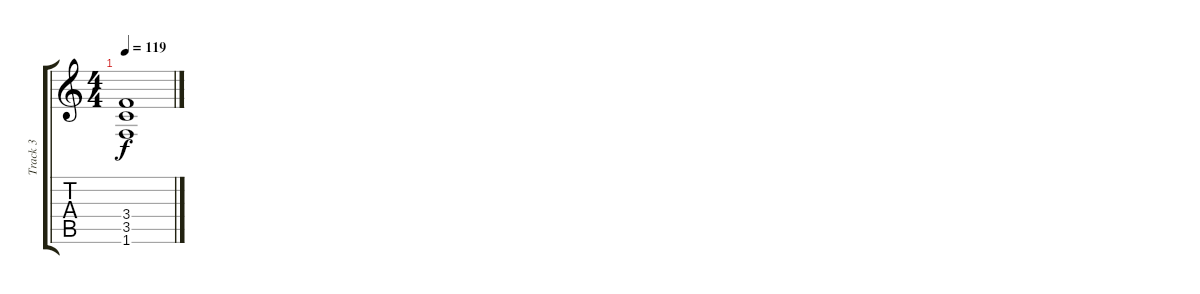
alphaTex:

\track ("Track 3" "Track 3") {instrument distortionguitar}
\staff {score tabs}
\tuning (E4 B3 G3 D3 A2 E2) {hide}
\ts (4 4)
\tempo 119
\clef g2
\ks c
(3.4{t} 3.5{t} 1.6{t}).1{dy f}
